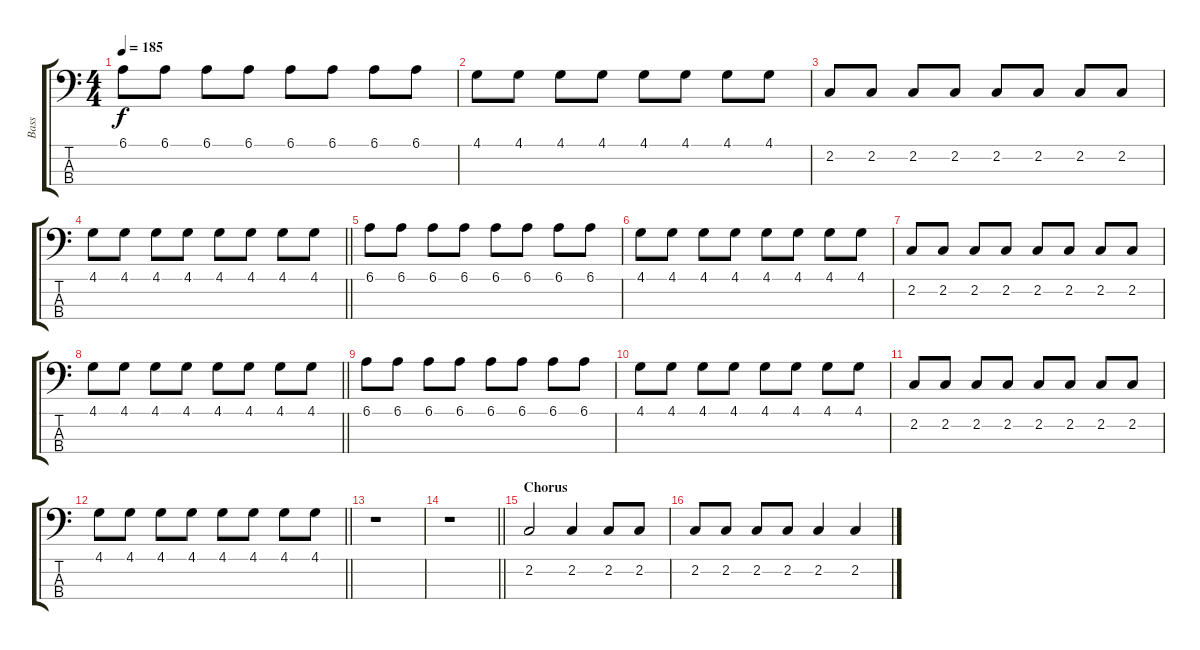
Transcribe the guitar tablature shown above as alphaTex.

\track ("Bass" "Bass") {instrument electricbasspick}
\staff {score tabs}
\tuning (Eb2 Bb1 F1 C1) {hide}
\ts (4 4)
\tempo 185
\clef f4
\ks c
6.1.8{dy f} 6.1.8 6.1.8 6.1.8 6.1.8 6.1.8 6.1.8 6.1.8 |
4.1.8 4.1.8 4.1.8 4.1.8 4.1.8 4.1.8 4.1.8 4.1.8 |
2.2.8 2.2.8 2.2.8 2.2.8 2.2.8 2.2.8 2.2.8 2.2.8 |
\barLineRight lightlight
4.1.8 4.1.8 4.1.8 4.1.8 4.1.8 4.1.8 4.1.8 4.1.8 |
6.1.8 6.1.8 6.1.8 6.1.8 6.1.8 6.1.8 6.1.8 6.1.8 |
4.1.8 4.1.8 4.1.8 4.1.8 4.1.8 4.1.8 4.1.8 4.1.8 |
2.2.8 2.2.8 2.2.8 2.2.8 2.2.8 2.2.8 2.2.8 2.2.8 |
\barLineRight lightlight
4.1.8 4.1.8 4.1.8 4.1.8 4.1.8 4.1.8 4.1.8 4.1.8 |
6.1.8 6.1.8 6.1.8 6.1.8 6.1.8 6.1.8 6.1.8 6.1.8 |
4.1.8 4.1.8 4.1.8 4.1.8 4.1.8 4.1.8 4.1.8 4.1.8 |
2.2.8 2.2.8 2.2.8 2.2.8 2.2.8 2.2.8 2.2.8 2.2.8 |
\barLineRight lightlight
4.1.8 4.1.8 4.1.8 4.1.8 4.1.8 4.1.8 4.1.8 4.1.8 |
r.1 |
\barLineRight lightlight
r.1 |
\section ("" "Chorus")
2.2.2 2.2.4 2.2.8 2.2.8 |
2.2.8 2.2.8 2.2.8 2.2.8 2.2.4 2.2.4
